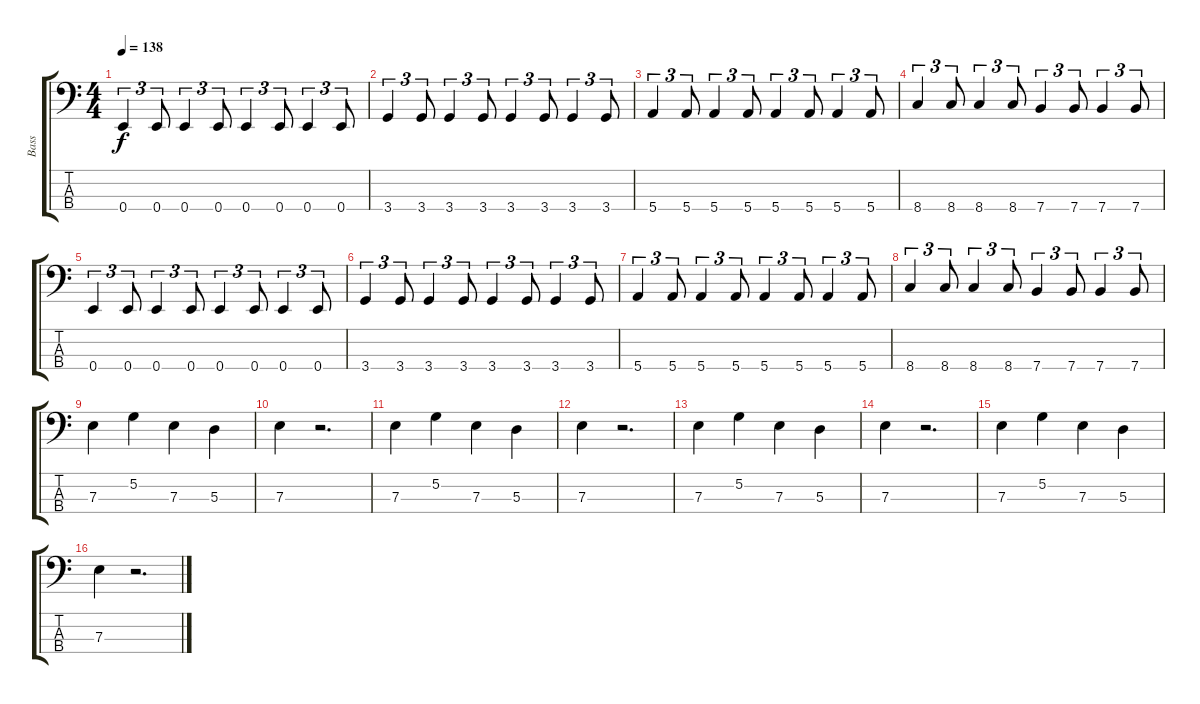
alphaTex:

\track ("Bass" "Bass") {instrument electricbasspick}
\staff {score tabs}
\tuning (G2 D2 A1 E1) {hide}
\ts (4 4)
\tempo 138
\clef f4
\ks c
0.4.4{tu (3 2) dy f} 0.4.8{tu (3 2)} 0.4.4{tu (3 2)} 0.4.8{tu (3 2)} 0.4.4{tu (3 2)} 0.4.8{tu (3 2)} 0.4.4{tu (3 2)} 0.4.8{tu (3 2)} |
3.4.4{tu (3 2)} 3.4.8{tu (3 2)} 3.4.4{tu (3 2)} 3.4.8{tu (3 2)} 3.4.4{tu (3 2)} 3.4.8{tu (3 2)} 3.4.4{tu (3 2)} 3.4.8{tu (3 2)} |
5.4.4{tu (3 2)} 5.4.8{tu (3 2)} 5.4.4{tu (3 2)} 5.4.8{tu (3 2)} 5.4.4{tu (3 2)} 5.4.8{tu (3 2)} 5.4.4{tu (3 2)} 5.4.8{tu (3 2)} |
8.4.4{tu (3 2)} 8.4.8{tu (3 2)} 8.4.4{tu (3 2)} 8.4.8{tu (3 2)} 7.4.4{tu (3 2)} 7.4.8{tu (3 2)} 7.4.4{tu (3 2)} 7.4.8{tu (3 2)} |
0.4.4{tu (3 2)} 0.4.8{tu (3 2)} 0.4.4{tu (3 2)} 0.4.8{tu (3 2)} 0.4.4{tu (3 2)} 0.4.8{tu (3 2)} 0.4.4{tu (3 2)} 0.4.8{tu (3 2)} |
3.4.4{tu (3 2)} 3.4.8{tu (3 2)} 3.4.4{tu (3 2)} 3.4.8{tu (3 2)} 3.4.4{tu (3 2)} 3.4.8{tu (3 2)} 3.4.4{tu (3 2)} 3.4.8{tu (3 2)} |
5.4.4{tu (3 2)} 5.4.8{tu (3 2)} 5.4.4{tu (3 2)} 5.4.8{tu (3 2)} 5.4.4{tu (3 2)} 5.4.8{tu (3 2)} 5.4.4{tu (3 2)} 5.4.8{tu (3 2)} |
8.4.4{tu (3 2)} 8.4.8{tu (3 2)} 8.4.4{tu (3 2)} 8.4.8{tu (3 2)} 7.4.4{tu (3 2)} 7.4.8{tu (3 2)} 7.4.4{tu (3 2)} 7.4.8{tu (3 2)} |
7.3.4 5.2.4 7.3.4 5.3.4 |
7.3.4 r.2{d} |
7.3.4 5.2.4 7.3.4 5.3.4 |
7.3.4 r.2{d} |
7.3.4 5.2.4 7.3.4 5.3.4 |
7.3.4 r.2{d} |
7.3.4 5.2.4 7.3.4 5.3.4 |
7.3.4 r.2{d}
